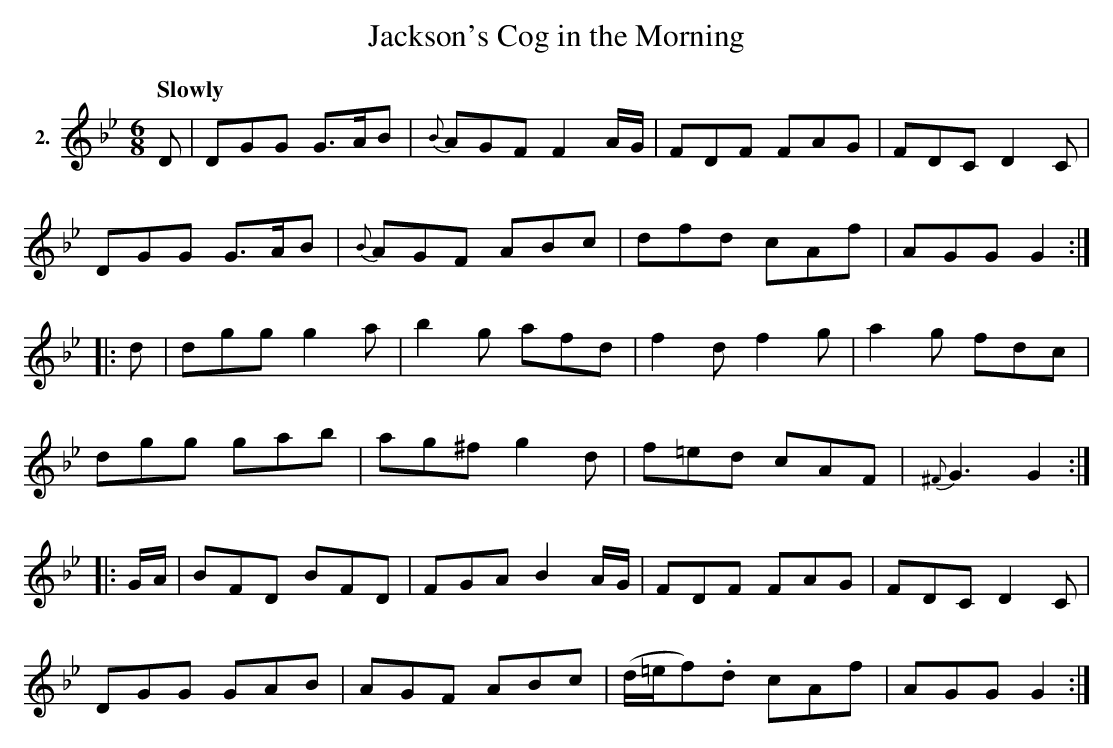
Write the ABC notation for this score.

X:1
T:Jackson's Cog in the Morning
M:6/8
L:1/8
Q:"Slowly"
K:Gmin
V:1 clef=treble name="2."
[V:1] D|DGG G>AB|{B}AGF F2 A/G/|FDF FAG|FDC D2C|
DGG G>AB|{B}AGF ABc|dfd cAf|AGG G2:|
|:d|dgg g2a|b2g afd|f2d f2g|a2g fdc|
dgg gab|ag^f g2d|f=ed cAF|{^F}G3 G2:|
|:G/A/|BFD BFD|FGA B2 A/G/|FDF FAG|FDC D2C|
DGG GAB|AGF ABc|(d/=e/f).d cAf|AGG G2:|]
